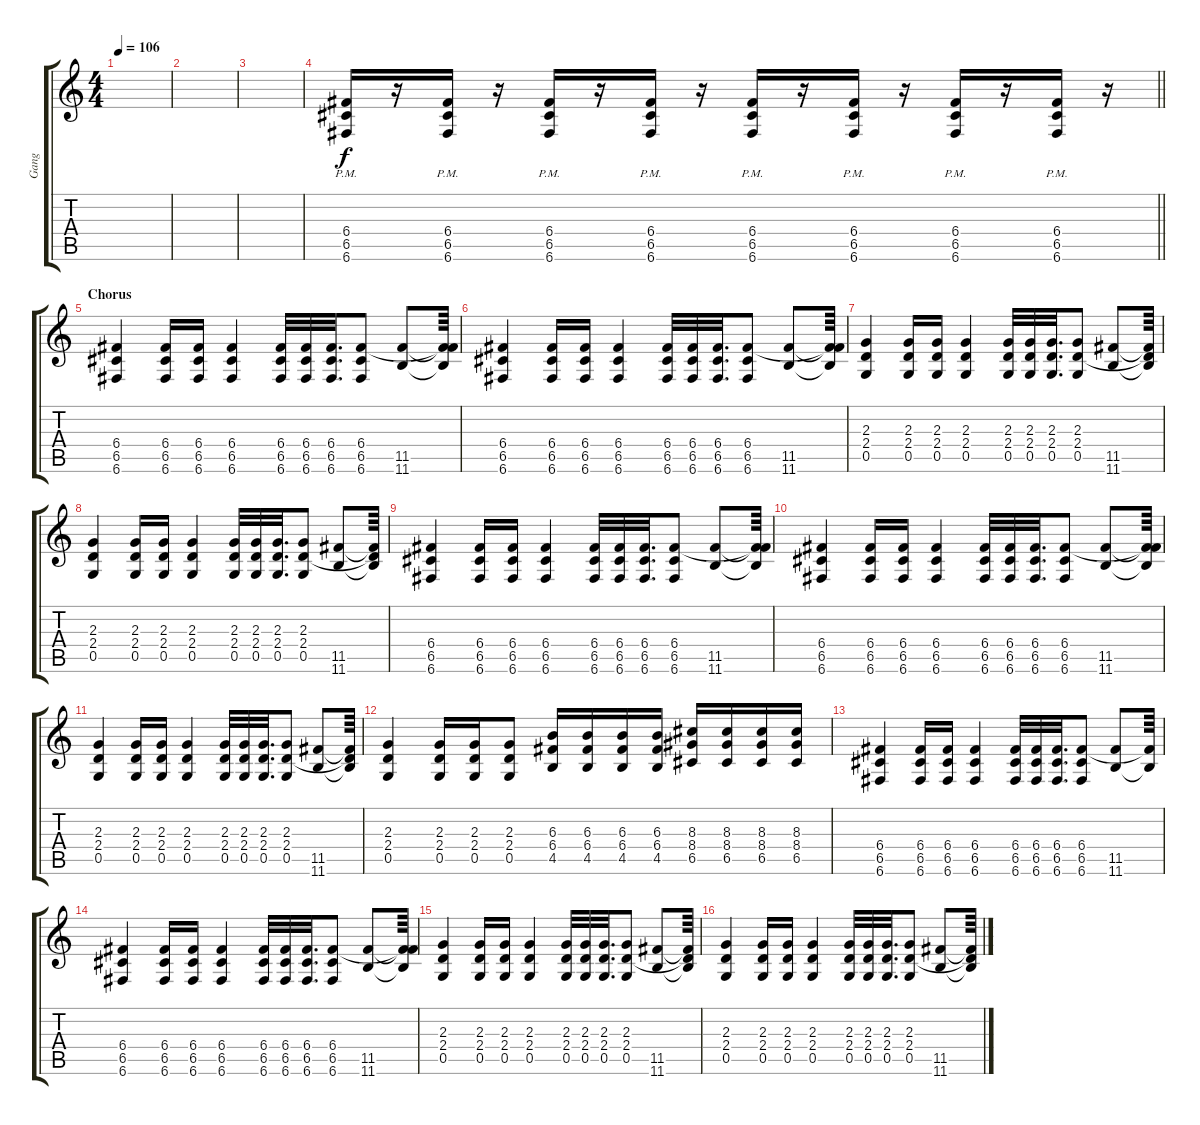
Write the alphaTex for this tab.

\track ("Gang" "Gang") {instrument distortionguitar}
\staff {score tabs}
\tuning (D4 A3 F3 C3 G2 C2) {hide}
\ts (4 4)
\tempo 106
\clef g2
\ks c
|
|
|
\barLineRight lightlight
(6.4 6.5 6.6{pm}).16{volume 5 instrument electricguitarmuted} r.16 (6.4 6.5{pm} 6.6).16 r.16 (6.4 6.5{pm} 6.6).16 r.16 (6.4 6.5{pm} 6.6).16 r.16 (6.4 6.5{pm} 6.6).16 r.16 (6.4 6.5{pm} 6.6).16 r.16 (6.4 6.5{pm} 6.6).16 r.16 (6.4 6.5{pm} 6.6).16 r.16 |
\section ("" "Chorus")
(6.4 6.5 6.6).4{volume 13 instrument distortionguitar} (6.4 6.5 6.6).16 (6.4 6.5 6.6).16 (6.4 6.5 6.6).4 (6.4 6.5 6.6).32 (6.4 6.5 6.6).32 (6.4 6.5 6.6).32{d} (6.4 6.5 6.6).8 (11.5 11.6).8 (6.4{t} 11.5{t} 11.6{t}).64 |
(6.4 6.5 6.6).4 (6.4 6.5 6.6).16 (6.4 6.5 6.6).16 (6.4 6.5 6.6).4 (6.4 6.5 6.6).32 (6.4 6.5 6.6).32 (6.4 6.5 6.6).32{d} (6.4 6.5 6.6).8 (11.5 11.6).8 (6.4{t} 11.5{t} 11.6{t}).64 |
(2.3 2.4 0.5).4 (2.3 2.4 0.5).16 (2.3 2.4 0.5).16 (2.3 2.4 0.5).4 (2.3 2.4 0.5).32 (2.3 2.4 0.5).32 (2.3 2.4 0.5).32{d} (2.3 2.4 0.5).8 (11.5 11.6).8 (2.4{t} 11.5{t} 11.6{t}).64 |
(2.3 2.4 0.5).4 (2.3 2.4 0.5).16 (2.3 2.4 0.5).16 (2.3 2.4 0.5).4 (2.3 2.4 0.5).32 (2.3 2.4 0.5).32 (2.3 2.4 0.5).32{d} (2.3 2.4 0.5).8 (11.5 11.6).8 (2.4{t} 11.5{t} 11.6{t}).64 |
(6.4 6.5 6.6).4 (6.4 6.5 6.6).16 (6.4 6.5 6.6).16 (6.4 6.5 6.6).4 (6.4 6.5 6.6).32 (6.4 6.5 6.6).32 (6.4 6.5 6.6).32{d} (6.4 6.5 6.6).8 (11.5 11.6).8 (6.4{t} 11.5{t} 11.6{t}).64 |
(6.4 6.5 6.6).4 (6.4 6.5 6.6).16 (6.4 6.5 6.6).16 (6.4 6.5 6.6).4 (6.4 6.5 6.6).32 (6.4 6.5 6.6).32 (6.4 6.5 6.6).32{d} (6.4 6.5 6.6).8 (11.5 11.6).8 (6.4{t} 11.5{t} 11.6{t}).64 |
(2.3 2.4 0.5).4 (2.3 2.4 0.5).16 (2.3 2.4 0.5).16 (2.3 2.4 0.5).4 (2.3 2.4 0.5).32 (2.3 2.4 0.5).32 (2.3 2.4 0.5).32{d} (2.3 2.4 0.5).8 (11.5 11.6).8 (2.4{t} 11.5{t} 11.6{t}).64 |
(2.3 2.4 0.5).4 (2.3 2.4 0.5).16 (2.3 2.4 0.5).16 (2.3 2.4 0.5).8 (6.3 6.4 4.5).16 (6.3 6.4 4.5).16 (6.3 6.4 4.5).16 (6.3 6.4 4.5).16 (8.3 8.4 6.5).16 (8.3 8.4 6.5).16 (8.3 8.4 6.5).16 (8.3 8.4 6.5).16 |
(6.4 6.5 6.6).4 (6.4 6.5 6.6).16 (6.4 6.5 6.6).16 (6.4 6.5 6.6).4 (6.4 6.5 6.6).32 (6.4 6.5 6.6).32 (6.4 6.5 6.6).32{d} (6.4 6.5 6.6).8 (11.5 11.6).8 (6.4{t} 11.6{t}).64 |
(6.4 6.5 6.6).4 (6.4 6.5 6.6).16 (6.4 6.5 6.6).16 (6.4 6.5 6.6).4 (6.4 6.5 6.6).32 (6.4 6.5 6.6).32 (6.4 6.5 6.6).32{d} (6.4 6.5 6.6).8 (11.5 11.6).8 (6.4{t} 11.5{t} 11.6{t}).64 |
(2.3 2.4 0.5).4 (2.3 2.4 0.5).16 (2.3 2.4 0.5).16 (2.3 2.4 0.5).4 (2.3 2.4 0.5).32 (2.3 2.4 0.5).32 (2.3 2.4 0.5).32{d} (2.3 2.4 0.5).8 (11.5 11.6).8 (2.4{t} 11.5{t} 11.6{t}).64 |
(2.3 2.4 0.5).4 (2.3 2.4 0.5).16 (2.3 2.4 0.5).16 (2.3 2.4 0.5).4 (2.3 2.4 0.5).32 (2.3 2.4 0.5).32 (2.3 2.4 0.5).32{d} (2.3 2.4 0.5).8 (11.5 11.6).8 (2.4{t} 11.5{t} 11.6{t}).64
